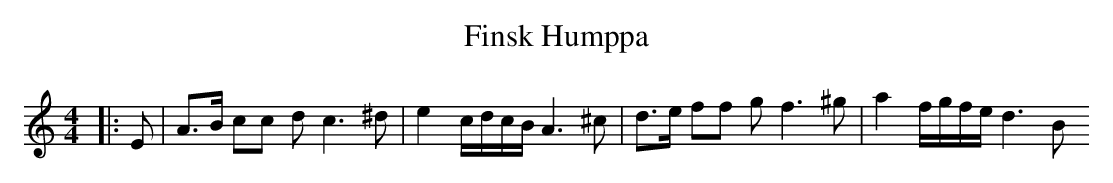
X:1
T:Finsk Humppa
M:4/4
L:1/8
K:Am
|: E | A>B cc dc3^d | e2 c/d/c/B/ A3^c | d>e ff gf3^g | a2 f/g/f/e/ d3B
